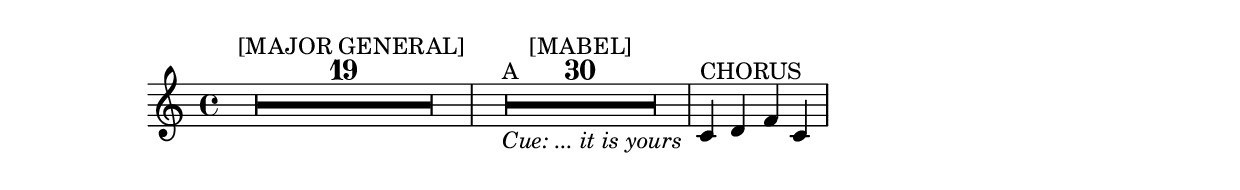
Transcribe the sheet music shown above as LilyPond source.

%% Do not edit this file; it is auto-generated from input/new
%% This file is in the public domain.
\version "2.13.1"

\header {
texidoces = "
Los elementos de marcado aplicados a un silencio multicompás se
centran encima o debajo de éste.  Los elementos de marcado extensos
que se adjuntan a silencios multicompás no producen la expansión del
compás.  Para expandir un silencio multicompás de forma que quepa todo
el marcado, utilice un silencio de separación con un marcado aplicado
antes del silencio multicompás.

Observe que el silencio separador produce la inserción de un compás.
El texto aplicado a un siencio sparador de esta forma se alinea por la
izquierda a la posición en que la nota estaría situada dentro del
compás, pero si la longitud del compás está determinada por la
longitud del texto, éste aparecerá centrado.

"

doctitlees = "Marcado de silencios multicompás"

%% Translation of GIT committish :<0364058d18eb91836302a567c18289209d6e9706>
  texidocde = "Textbeschriftungen, die an Mehrtaktpausen gehängt wird,
wird über oder unter der Pause zentriert.  Lange Beschriftungen
lassen den Takt nicht breiter werden.  Um eine Mehrtaktpause einer
Beschriftung anzupassen, muss eine unsichtbare Pause mit der
Beschriftung direkt vor der Mehrtkatpause eingesetzt werden.

Man sollte beachten, dass unsichtbare Pausen automatische Taktstriche
nach sich ziehen.  Text, der an eine unsichtbare Pause gehänt wird,
ist links ausgerichtet an der Position, wo die Pause erscheinen
würde.  Wenn aber die Länge des Taktes durch die Länge des Textes
bestimmt wird, sieht es so aus, als ob der Text zentriert gesetzt
ist."

  doctitlede = "Textbeschriftung und Mehrtaktpausen"


%% Translation of GIT committish :<e71f19ad847d3e94ac89750f34de8b6bb28611df>
  texidocfr = "
Lorsque du texte est attaché à un silence multi-mesures, il sera centré
dans la mesure, au-dessus ou en dessous de la portée.  Afin d'étirer la
mesure dans le cas ou ce texte est relativement long, il suffit
d'insérer un silence invisible auquel on attache le texte en question,
avant le silence multi-mesures.

Rappelez-vous qu'un silence invisible génère une barre de mesure.  Le
texte attaché à ce silence invisible sera alors aligné sur la gauche de
là où serait positionnée la note.  Cependant, si la taille de la mesure
est déterminée par la longueur du texte, il apparaîtra comme centré.

"
  doctitlefr = "Ajout de texte à un silence multi-mesures"

  lsrtags = "rhythms, text"
  texidoc = "Markups attached to a multi-measure rest will be
centered above or below it.  Long markups attached to multi-measure
rests do not cause the measure to expand.  To expand a multi-measure
rest to fit the markup, use a spacer rest with an attached markup
before the multi-measure rest.

Note that the spacer rest causes a bar line to be inserted.  Text attached
to a spacer rest in this way is left-aligned to the position where
the note would be placed in the measure, but if the measure length is
determined by the length of the text, the text will appear to be
centered."
  doctitle = "Multi-measure rest markup"
} % begin verbatim


\relative c' {
  \compressFullBarRests
  \textLengthOn
  s1*0^\markup { [MAJOR GENERAL] }
  R1*19
  s1*0_\markup { \italic { Cue: ... it is yours } }
  s1*0^\markup { A }
  R1*30^\markup { [MABEL] }
  \textLengthOff
  c4^\markup { CHORUS } d f c
}
